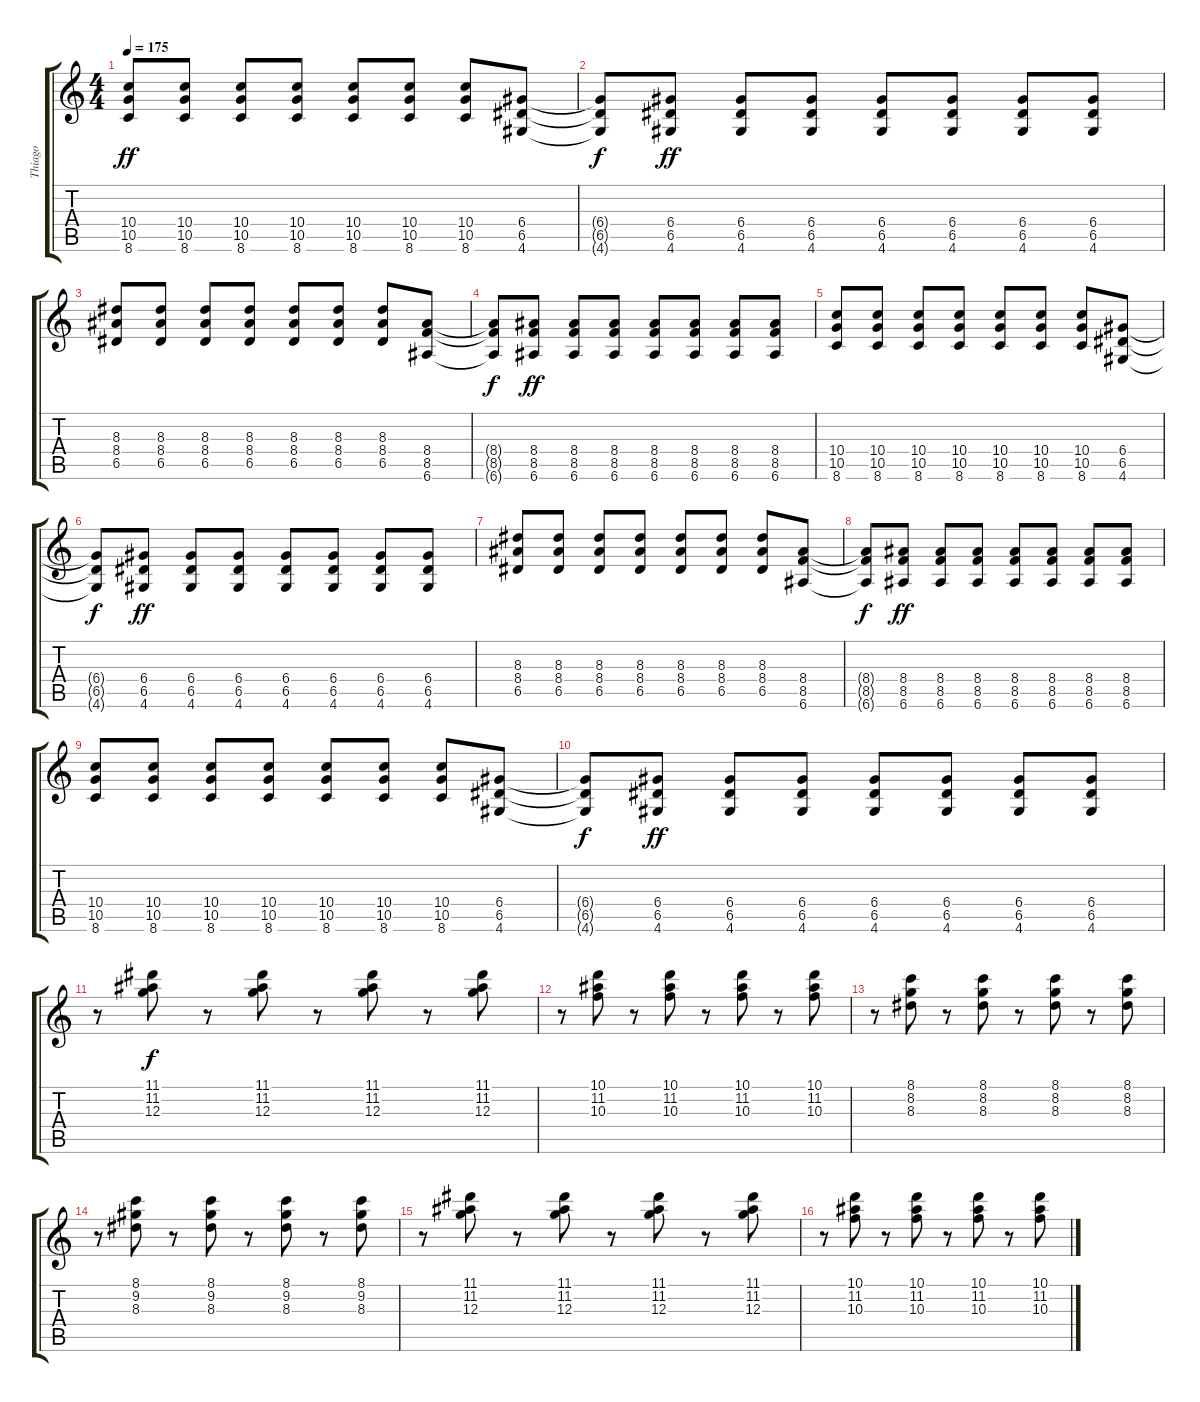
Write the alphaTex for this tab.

\track ("Thiago" "Thiago") {instrument distortionguitar}
\staff {score tabs}
\tuning (E4 B3 G3 D3 A2 E2) {hide}
\ts (4 4)
\tempo 175
\clef g2
\ks c
(10.4 10.5 8.6).8{dy ff} (10.4 10.5 8.6).8 (10.4 10.5 8.6).8 (10.4 10.5 8.6).8 (10.4 10.5 8.6).8 (10.4 10.5 8.6).8 (10.4 10.5 8.6).8 (6.4 6.5 4.6).8 |
(6.4{t} 6.5{t} 4.6{t}).8{dy f} (6.4 6.5 4.6).8{dy ff} (6.4 6.5 4.6).8 (6.4 6.5 4.6).8 (6.4 6.5 4.6).8 (6.4 6.5 4.6).8 (6.4 6.5 4.6).8 (6.4 6.5 4.6).8 |
(8.3 8.4 6.5).8 (8.3 8.4 6.5).8 (8.3 8.4 6.5).8 (8.3 8.4 6.5).8 (8.3 8.4 6.5).8 (8.3 8.4 6.5).8 (8.3 8.4 6.5).8 (8.4 8.5 6.6).8 |
(8.4{t} 8.5{t} 6.6{t}).8{dy f} (8.4 8.5 6.6).8{dy ff} (8.4 8.5 6.6).8 (8.4 8.5 6.6).8 (8.4 8.5 6.6).8 (8.4 8.5 6.6).8 (8.4 8.5 6.6).8 (8.4 8.5 6.6).8 |
(10.4 10.5 8.6).8 (10.4 10.5 8.6).8 (10.4 10.5 8.6).8 (10.4 10.5 8.6).8 (10.4 10.5 8.6).8 (10.4 10.5 8.6).8 (10.4 10.5 8.6).8 (6.4 6.5 4.6).8 |
(6.4{t} 6.5{t} 4.6{t}).8{dy f} (6.4 6.5 4.6).8{dy ff} (6.4 6.5 4.6).8 (6.4 6.5 4.6).8 (6.4 6.5 4.6).8 (6.4 6.5 4.6).8 (6.4 6.5 4.6).8 (6.4 6.5 4.6).8 |
(8.3 8.4 6.5).8 (8.3 8.4 6.5).8 (8.3 8.4 6.5).8 (8.3 8.4 6.5).8 (8.3 8.4 6.5).8 (8.3 8.4 6.5).8 (8.3 8.4 6.5).8 (8.4 8.5 6.6).8 |
(8.4{t} 8.5{t} 6.6{t}).8{dy f} (8.4 8.5 6.6).8{dy ff} (8.4 8.5 6.6).8 (8.4 8.5 6.6).8 (8.4 8.5 6.6).8 (8.4 8.5 6.6).8 (8.4 8.5 6.6).8 (8.4 8.5 6.6).8 |
(10.4 10.5 8.6).8 (10.4 10.5 8.6).8 (10.4 10.5 8.6).8 (10.4 10.5 8.6).8 (10.4 10.5 8.6).8 (10.4 10.5 8.6).8 (10.4 10.5 8.6).8 (6.4 6.5 4.6).8 |
(6.4{t} 6.5{t} 4.6{t}).8{dy f} (6.4 6.5 4.6).8{dy ff} (6.4 6.5 4.6).8 (6.4 6.5 4.6).8 (6.4 6.5 4.6).8 (6.4 6.5 4.6).8 (6.4 6.5 4.6).8 (6.4 6.5 4.6).8 |
r.8 (11.1 11.2 12.3).8{dy f} r.8 (11.1 11.2 12.3).8 r.8 (11.1 11.2 12.3).8 r.8 (11.1 11.2 12.3).8 |
r.8 (10.1 11.2 10.3).8 r.8 (10.1 11.2 10.3).8 r.8 (10.1 11.2 10.3).8 r.8 (10.1 11.2 10.3).8 |
r.8 (8.1 8.2 8.3).8 r.8 (8.1 8.2 8.3).8 r.8 (8.1 8.2 8.3).8 r.8 (8.1 8.2 8.3).8 |
r.8 (8.1 9.2 8.3).8 r.8 (8.1 9.2 8.3).8 r.8 (8.1 9.2 8.3).8 r.8 (8.1 9.2 8.3).8 |
r.8 (11.1 11.2 12.3).8 r.8 (11.1 11.2 12.3).8 r.8 (11.1 11.2 12.3).8 r.8 (11.1 11.2 12.3).8 |
r.8 (10.1 11.2 10.3).8 r.8 (10.1 11.2 10.3).8 r.8 (10.1 11.2 10.3).8 r.8 (10.1 11.2 10.3).8
